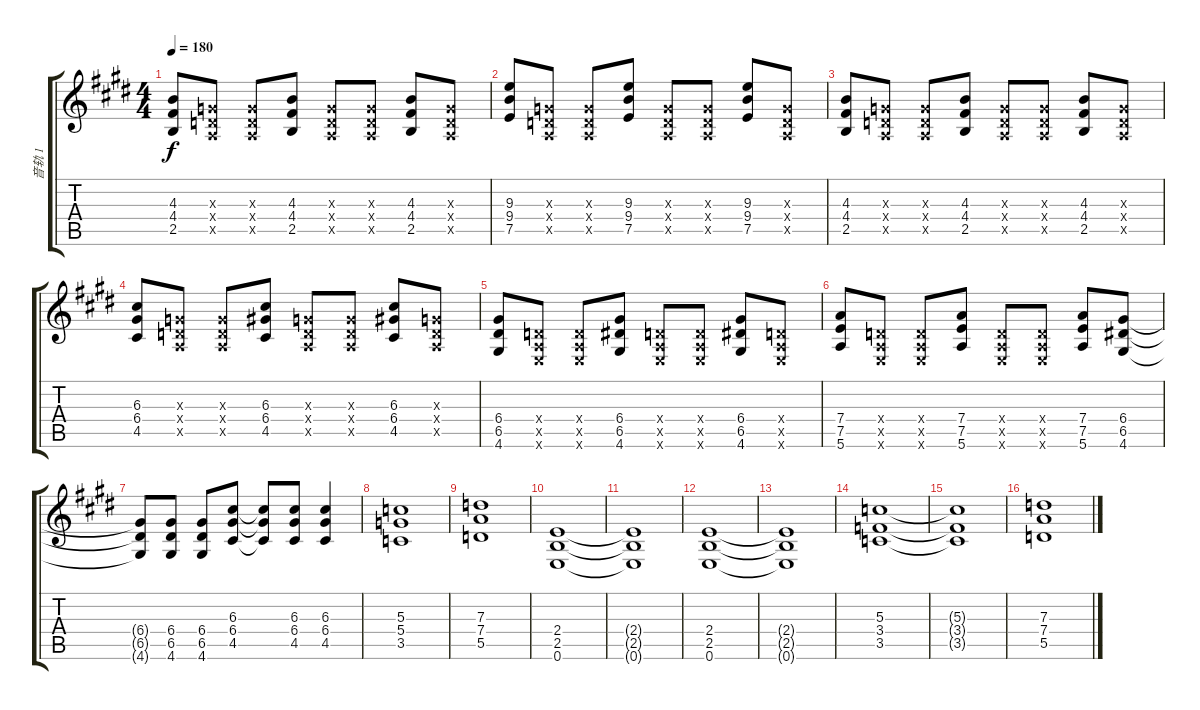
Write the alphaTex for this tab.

\track ("音轨 1" "音轨 1") {instrument distortionguitar}
\staff {score tabs}
\tuning (E4 B3 G3 D3 A2 E2) {hide}
\ts (4 4)
\tempo 180
\clef g2
\ks e
(4.3 4.4 2.5).8{dy f} (0.3{x} 0.4{x} 0.5{x}).8 (0.3{x} 0.4{x} 0.5{x}).8 (4.3 4.4 2.5).8 (0.3{x} 0.4{x} 0.5{x}).8 (0.3{x} 0.4{x} 0.5{x}).8 (4.3 4.4 2.5).8 (0.3{x} 0.4{x} 0.5{x}).8 |
(9.3 9.4 7.5).8 (0.3{x} 0.4{x} 0.5{x}).8 (0.3{x} 0.4{x} 0.5{x}).8 (9.3 9.4 7.5).8 (0.3{x} 0.4{x} 0.5{x}).8 (0.3{x} 0.4{x} 0.5{x}).8 (9.3 9.4 7.5).8 (0.3{x} 0.4{x} 0.5{x}).8 |
(4.3 4.4 2.5).8 (0.3{x} 0.4{x} 0.5{x}).8 (0.3{x} 0.4{x} 0.5{x}).8 (4.3 4.4 2.5).8 (0.3{x} 0.4{x} 0.5{x}).8 (0.3{x} 0.4{x} 0.5{x}).8 (4.3 4.4 2.5).8 (0.3{x} 0.4{x} 0.5{x}).8 |
(6.3 6.4 4.5).8 (0.3{x} 0.4{x} 0.5{x}).8 (0.3{x} 0.4{x} 0.5{x}).8 (6.3 6.4 4.5).8 (0.3{x} 0.4{x} 0.5{x}).8 (0.3{x} 0.4{x} 0.5{x}).8 (6.3 6.4 4.5).8 (0.3{x} 0.4{x} 0.5{x}).8 |
(6.4 6.5 4.6).8 (0.4{x} 0.5{x} 0.6{x}).8 (0.4{x} 0.5{x} 0.6{x}).8 (6.4 6.5 4.6).8 (0.4{x} 0.5{x} 0.6{x}).8 (0.4{x} 0.5{x} 0.6{x}).8 (6.4 6.5 4.6).8 (0.4{x} 0.5{x} 0.6{x}).8 |
(7.4 7.5 5.6).8 (0.4{x} 0.5{x} 0.6{x}).8 (0.4{x} 0.5{x} 0.6{x}).8 (7.4 7.5 5.6).8 (0.4{x} 0.5{x} 0.6{x}).8 (0.4{x} 0.5{x} 0.6{x}).8 (7.4 7.5 5.6).8 (6.4 6.5 4.6).8 |
(6.4{t} 6.5{t} 4.6{t}).8 (6.4 6.5 4.6).8 (6.4 6.5 4.6).8 (6.3 6.4 4.5).8 (6.3{t} 6.4{t} 4.5{t}).8 (6.3 6.4 4.5).8 (6.3 6.4 4.5).4 |
(5.3 5.4 3.5).1 |
(7.3 7.4 5.5).1 |
(2.4 2.5 0.6).1 |
(2.4{t} 2.5{t} 0.6{t}).1 |
(2.4 2.5 0.6).1 |
(2.4{t} 2.5{t} 0.6{t}).1 |
(5.3 3.4 3.5).1 |
(5.3{t} 3.4{t} 3.5{t}).1 |
(7.3 7.4 5.5).1
